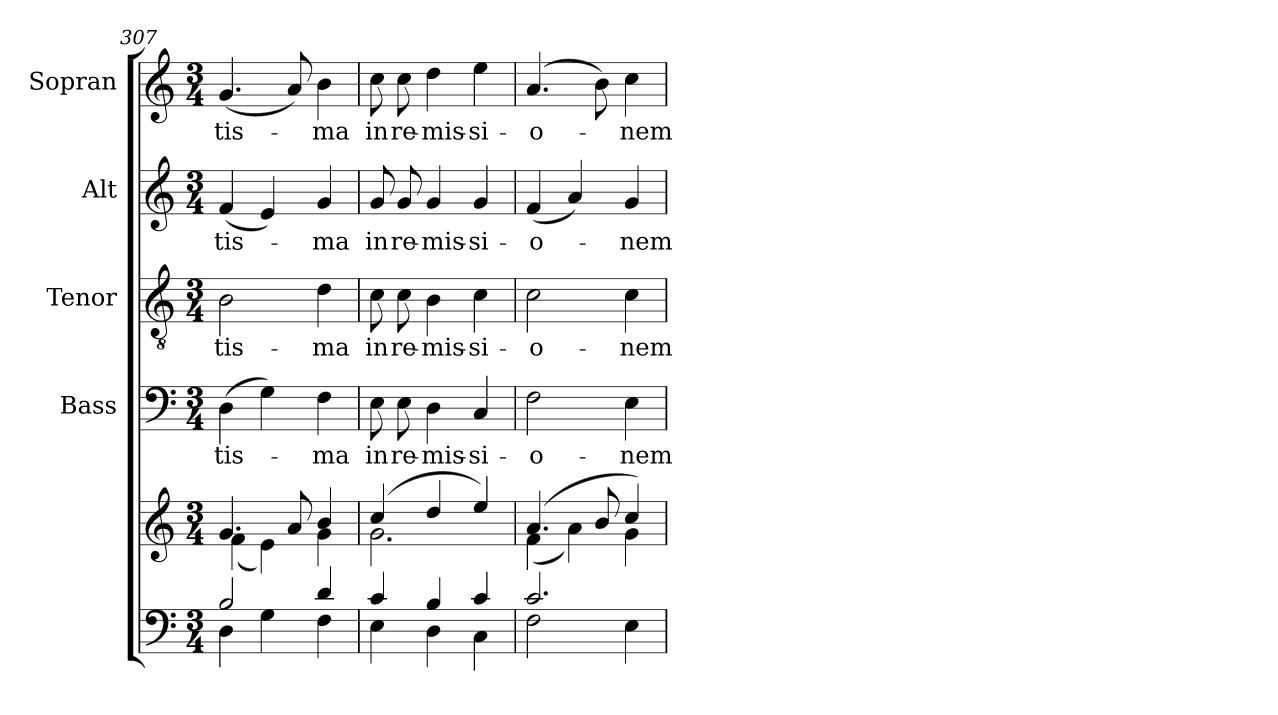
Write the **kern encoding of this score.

**kern	**kern	**kern	**text	**kern	**text	**kern	**text	**kern	**text
*part5	*part5	*part4	*part4	*part3	*part3	*part2	*part2	*part1	*part1
*staff6	*staff5	*staff4	*staff4	*staff3	*staff3	*staff2	*staff2	*staff1	*staff1
*	*	*I"Bass	*	*I"Tenor	*	*I"Alt	*	*I"Sopran	*
*	*	*I'B.	*	*I'T.	*	*I'A.	*	*I'S.	*
*clefF4	*clefG2	*clefF4	*	*clefGv2	*	*clefG2	*	*clefG2	*
*k[]	*k[]	*k[]	*	*k[]	*	*k[]	*	*k[]	*
*C:	*C:	*C:	*	*C:	*	*C:	*	*C:	*
*M3/4	*M3/4	*M3/4	*	*M3/4	*	*M3/4	*	*M3/4	*
=307	=307	=307	=307	=307	=307	=307	=307	=307	=307
*^	*^	*	*	*	*	*	*	*	*
!	!	!	!	!	!LO:LY:b	!	!LO:LY:b	!	!LO:LY:b	!	!LO:LY:b
2B/	4D\	4.g/	(<4f\	(>4D\	-tis-	2B\	-tis-	(<4f/	-tis-	(<4.g/	-tis-
.	4G\	.	4e\)	4G\)	.	.	.	4e/)	.	.	.
.	.	8a/	.	.	.	.	.	.	.	8a/)	.
!	!	!	!	!	!LO:LY:b	!	!LO:LY:b	!	!LO:LY:b	!	!LO:LY:b
4d/	4F\	4b/	4g\	4F\	-ma	4d\	-ma	4g/	-ma	4b\	-ma
=308	=308	=308	=308	=308	=308	=308	=308	=308	=308	=308	=308
!	!	!	!	!	!LO:LY:b	!	!LO:LY:b	!	!LO:LY:b	!	!LO:LY:b
4c/	4E\	(4cc/	2.g\	8E\	in	8c\	in	8g/	in	8cc\	in
!	!	!	!	!	!LO:LY:b	!	!LO:LY:b	!	!LO:LY:b	!	!LO:LY:b
.	.	.	.	8E\	re-	8c\	re-	8g/	re-	8cc\	re-
!	!	!	!	!	!LO:LY:b	!	!LO:LY:b	!	!LO:LY:b	!	!LO:LY:b
4B/	4D\	4dd/	.	4D\	-mis-	4B\	-mis-	4g/	-mis-	4dd\	-mis-
!	!	!	!	!	!LO:LY:b	!	!LO:LY:b	!	!LO:LY:b	!	!LO:LY:b
4c/	4C\	4ee/)	.	4C/	-si-	4c\	-si-	4g/	-si-	4ee\	-si-
=309	=309	=309	=309	=309	=309	=309	=309	=309	=309	=309	=309
!	!	!	!	!	!LO:LY:b	!	!LO:LY:b	!	!LO:LY:b	!	!LO:LY:b
2.c/	2F\	(4.a/	(<4f\	2F\	-o-	2c\	-o-	(<4f/	-o-	(4.a/	-o-
.	.	.	4a\)	.	.	.	.	4a/)	.	.	.
.	.	8b/	.	.	.	.	.	.	.	8b\)	.
!	!	!	!	!	!LO:LY:b	!	!LO:LY:b	!	!LO:LY:b	!	!LO:LY:b
.	4E\	4cc/)	4g\	4E\	-nem	4c\	-nem	4g/	-nem	4cc\	-nem
*v	*v	*	*	*	*	*	*	*	*	*	*
*	*v	*v	*	*	*	*	*	*	*	*
=	=	=	=	=	=	=	=	=	=
*-	*-	*-	*-	*-	*-	*-	*-	*-	*-
